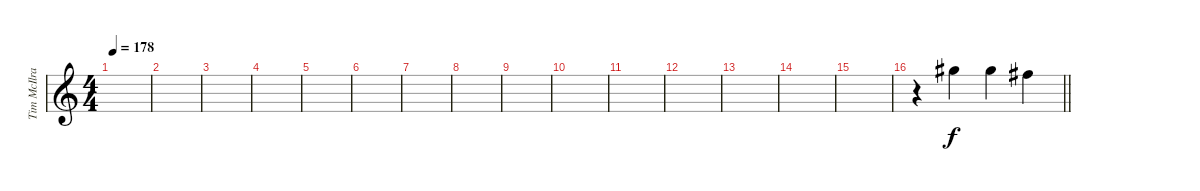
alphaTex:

\track ("Tim McIlrath - Vocals" "Tim McIlra") {instrument distortionguitar}
\staff {score}
\tuning (Eb4 Bb3 Gb3 Db3 Ab2 Eb2) {hide}
\ts (4 4)
\tempo 178
\clef g2
\ks c
|
|
|
|
|
|
|
|
|
|
|
|
|
|
|
\barLineRight lightlight
r.4 10.2.4 10.2.4 8.2.4
